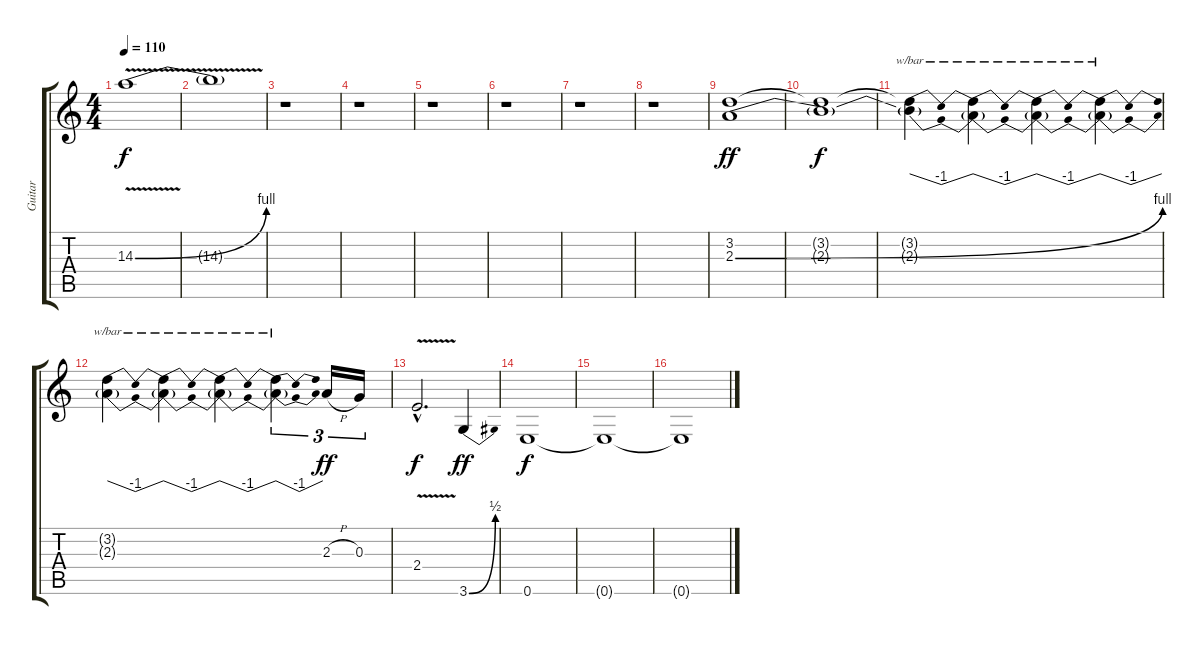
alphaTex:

\track ("Guitar" "Guitar") {instrument distortionguitar}
\staff {score tabs}
\tuning (E4 B3 G3 D3 A2 E2) {hide}
\ts (4 4)
\tempo 110
\clef g2
\ks c
14.3{be (bend 0 0 60 4) v}.1{dy f} |
14.3{t}.1 |
r.1 |
r.1 |
r.1 |
r.1 |
r.1 |
r.1 |
(3.2 2.3{be (bend 0 0 60 4)}).1{dy ff} |
(3.2{t} 2.3{t}).1{dy f} |
(3.2{t} 2.3{t}).4{tbe (dip default 0 0 30 -4 60 0)} (3.2{t} 2.3{t}).4{tbe (dip default 0 0 30 -4 60 0)} (3.2{t} 2.3{t}).4{tbe (dip default 0 0 30 -4 60 0)} (3.2{t} 2.3{t}).4{tbe (dip default 0 0 30 -4 60 0)} |
(3.2{t} 2.3{t}).4{tbe (dip default 0 0 30 -4 60 0)} (3.2{t} 2.3{t}).4{tbe (dip default 0 0 30 -4 60 0)} (3.2{t} 2.3{t}).4{tbe (dip default 0 0 30 -4 60 0)} (3.2{t} 2.3{t}).4{tu (3 2) tbe (dip default 0 0 30 -4 60 0)} 2.3{h}.16{tu (3 2) dy ff} 0.3.16{tu (3 2)} |
2.4{v hac}.2{d dy f} 3.6{be (bend 0 0 60 2)}.4{dy ff} |
0.6.1{dy f} |
0.6{t}.1 |
0.6{t}.1
